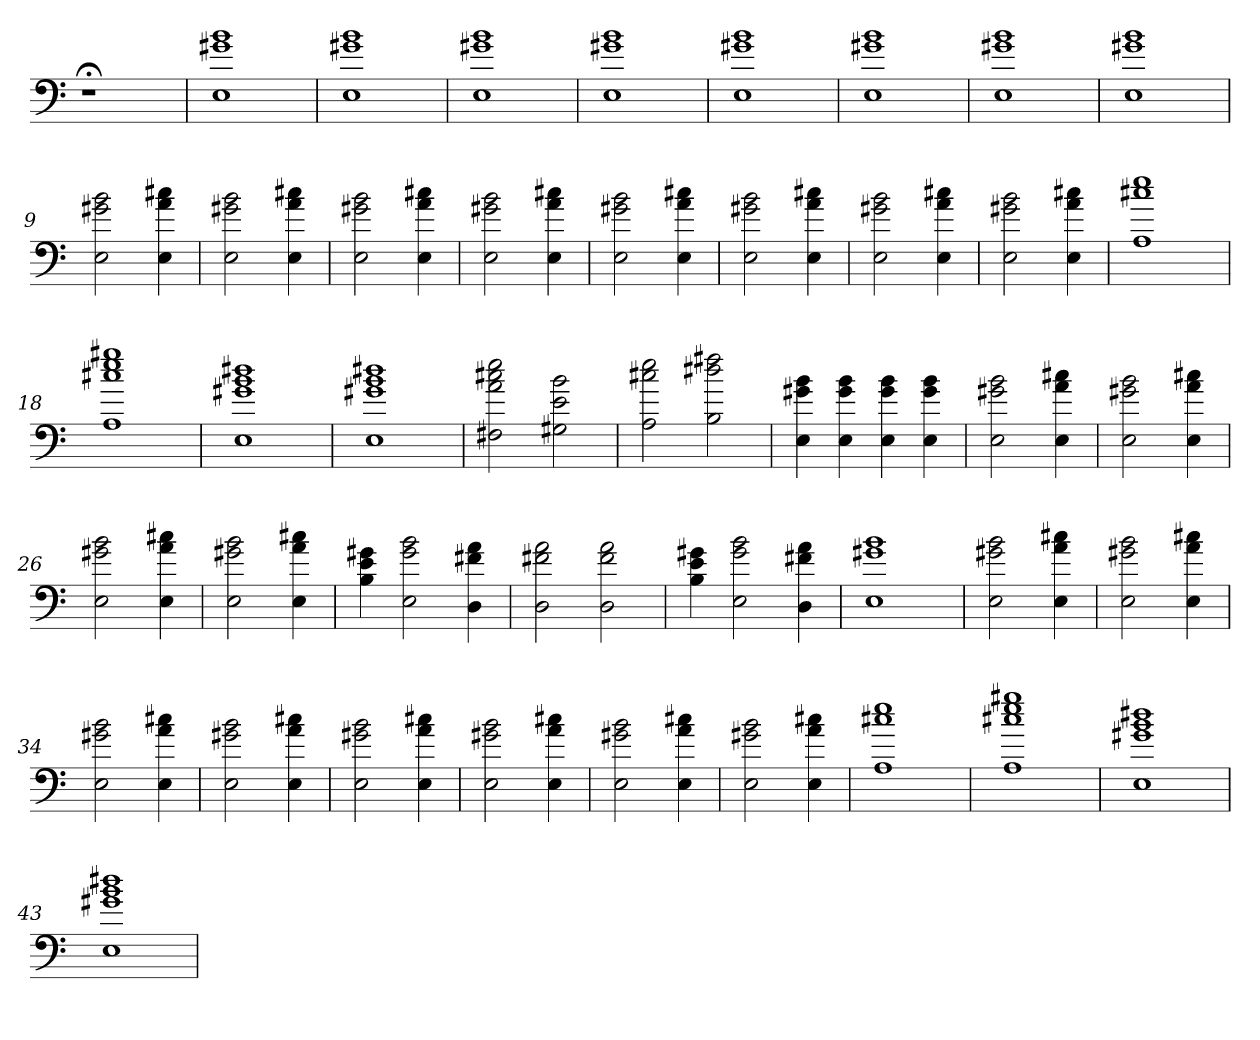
**kern
*part1
*staff1
=
1r;<
=1
1E 1g#X 1b
=2
1E 1g#X 1b
=3
1E 1g#X 1b
=4
1E 1g#X 1b
=5
1E 1g#X 1b
=6
1E 1g#X 1b
=7
1E 1g#X 1b
=8
1E 1g#X 1b
=9
2E 2g#X 2b
4E 4a 4cc#X
=10
2E 2g#X 2b
4E 4a 4cc#X
=11
2E 2g#X 2b
4E 4a 4cc#X
=12
2E 2g#X 2b
4E 4a 4cc#X
=13
2E 2g#X 2b
4E 4a 4cc#X
=14
2E 2g#X 2b
4E 4a 4cc#X
=15
2E 2g#X 2b
4E 4a 4cc#X
=16
2E 2g#X 2b
4E 4a 4cc#X
=17
1A 1cc#X 1ee
=18
1A 1cc#X 1ee 1gg#X
=19
1E 1g#X 1b 1dd#X
=20
1E 1g#X 1b 1dd#X
=21
2F#X 2a 2cc#X 2ee
2G#X 2e 2b
=22
2A 2cc#X 2ee
2B 2dd#X 2ff#X
=23
4E 4g#X 4b
4E 4g# 4b
4E 4g# 4b
4E 4g# 4b
=24
2E 2g#X 2b
4E 4a 4cc#X
=25
2E 2g#X 2b
4E 4a 4cc#X
=26
2E 2g#X 2b
4E 4a 4cc#X
=27
2E 2g#X 2b
4E 4a 4cc#X
=28
4B 4e 4g#X
2E 2g# 2b
4D 4f#X 4a
=29
2D 2f#X 2a
2D 2f# 2a
=30
4B 4e 4g#X
2E 2g# 2b
4D 4f#X 4a
=31
1E 1g#X 1b
=32
2E 2g#X 2b
4E 4a 4cc#X
=33
2E 2g#X 2b
4E 4a 4cc#X
=34
2E 2g#X 2b
4E 4a 4cc#X
=35
2E 2g#X 2b
4E 4a 4cc#X
=36
2E 2g#X 2b
4E 4a 4cc#X
=37
2E 2g#X 2b
4E 4a 4cc#X
=38
2E 2g#X 2b
4E 4a 4cc#X
=39
2E 2g#X 2b
4E 4a 4cc#X
=40
1A 1cc#X 1ee
=41
1A 1cc#X 1ee 1gg#X
=42
1E 1g#X 1b 1dd#X
=43
1E 1g#X 1b 1dd#X
=
*-
